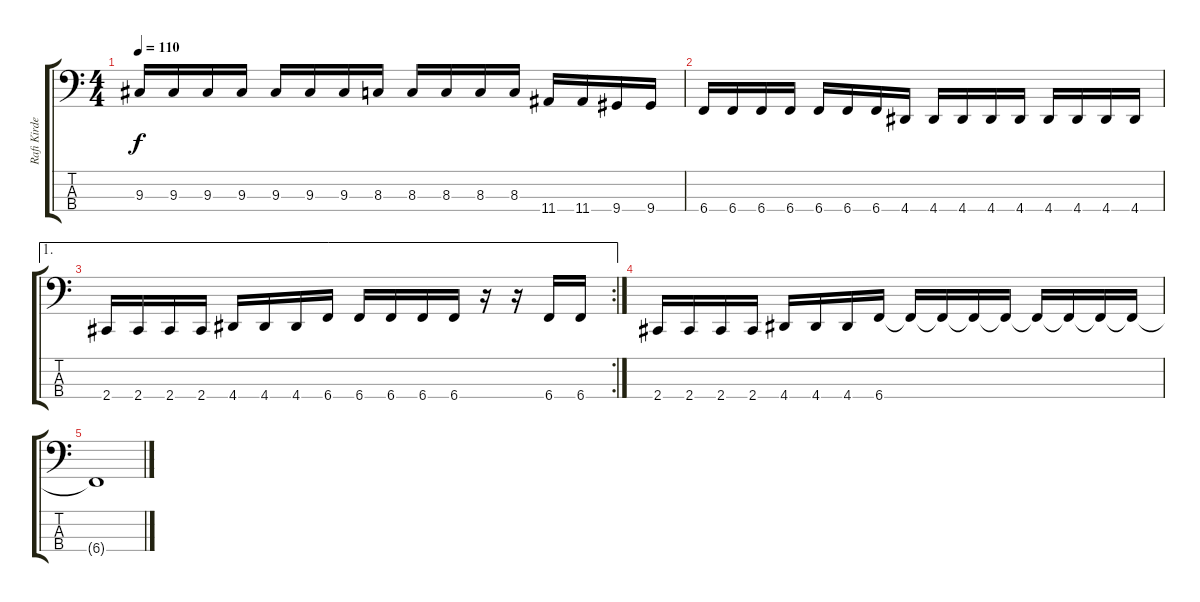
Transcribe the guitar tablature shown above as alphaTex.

\track ("Rafi Kirder" "Rafi Kirde") {instrument electricbasspick}
\staff {score tabs}
\tuning (D2 A1 E1 B0) {hide}
\ts (4 4)
\tempo 110
\clef f4
\ks c
9.3.16{dy f} 9.3.16 9.3.16 9.3.16 9.3.16 9.3.16 9.3.16 8.3.16 8.3.16 8.3.16 8.3.16 8.3.16 11.4.16 11.4.16 9.4.16 9.4.16 |
6.4.16 6.4.16 6.4.16 6.4.16 6.4.16 6.4.16 6.4.16 4.4.16 4.4.16 4.4.16 4.4.16 4.4.16 4.4.16 4.4.16 4.4.16 4.4.16 |
\ae 1
\rc 2
2.4.16 2.4.16 2.4.16 2.4.16 4.4.16 4.4.16 4.4.16 6.4.16 6.4.16 6.4.16 6.4.16 6.4.16 r.16 r.16 6.4.16 6.4.16 |
2.4.16 2.4.16 2.4.16 2.4.16 4.4.16 4.4.16 4.4.16 6.4.16 6.4{t}.16 6.4{t}.16 6.4{t}.16 6.4{t}.16 6.4{t}.16 6.4{t}.16 6.4{t}.16 6.4{t}.16 |
6.4{t}.1
